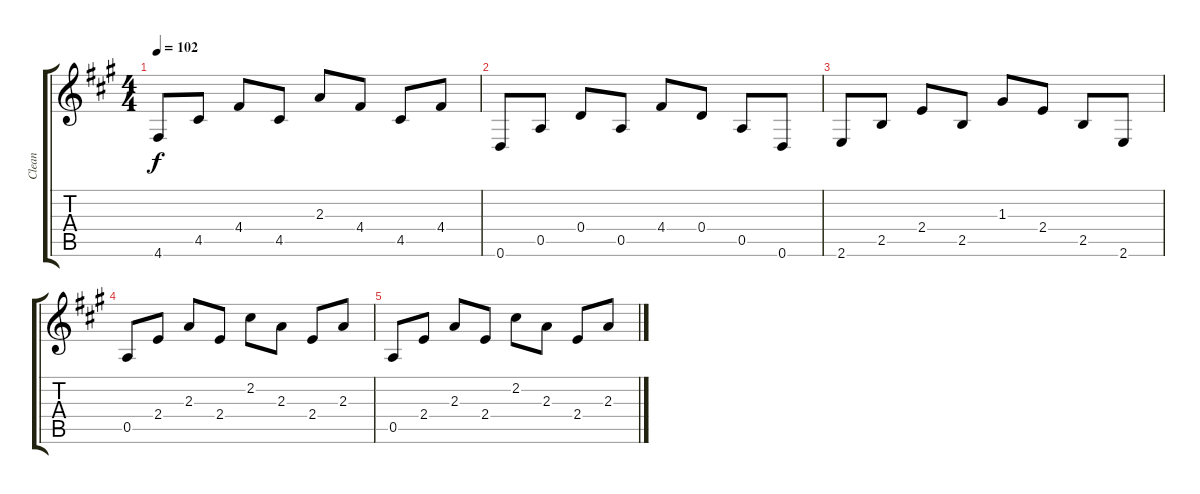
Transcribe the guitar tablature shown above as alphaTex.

\track ("Clean" "Clean") {instrument acousticguitarsteel}
\staff {score tabs}
\tuning (E4 B3 G3 D3 A2 D2) {hide}
\ts (4 4)
\tempo 102
\clef g2
\ks a
4.6.8{dy f} 4.5.8 4.4.8 4.5.8 2.3.8 4.4.8 4.5.8 4.4.8 |
0.6.8 0.5.8 0.4.8 0.5.8 4.4.8 0.4.8 0.5.8 0.6.8 |
2.6.8 2.5.8 2.4.8 2.5.8 1.3.8 2.4.8 2.5.8 2.6.8 |
0.5.8 2.4.8 2.3.8 2.4.8 2.2.8 2.3.8 2.4.8 2.3.8 |
0.5.8 2.4.8 2.3.8 2.4.8 2.2.8 2.3.8 2.4.8 2.3.8
